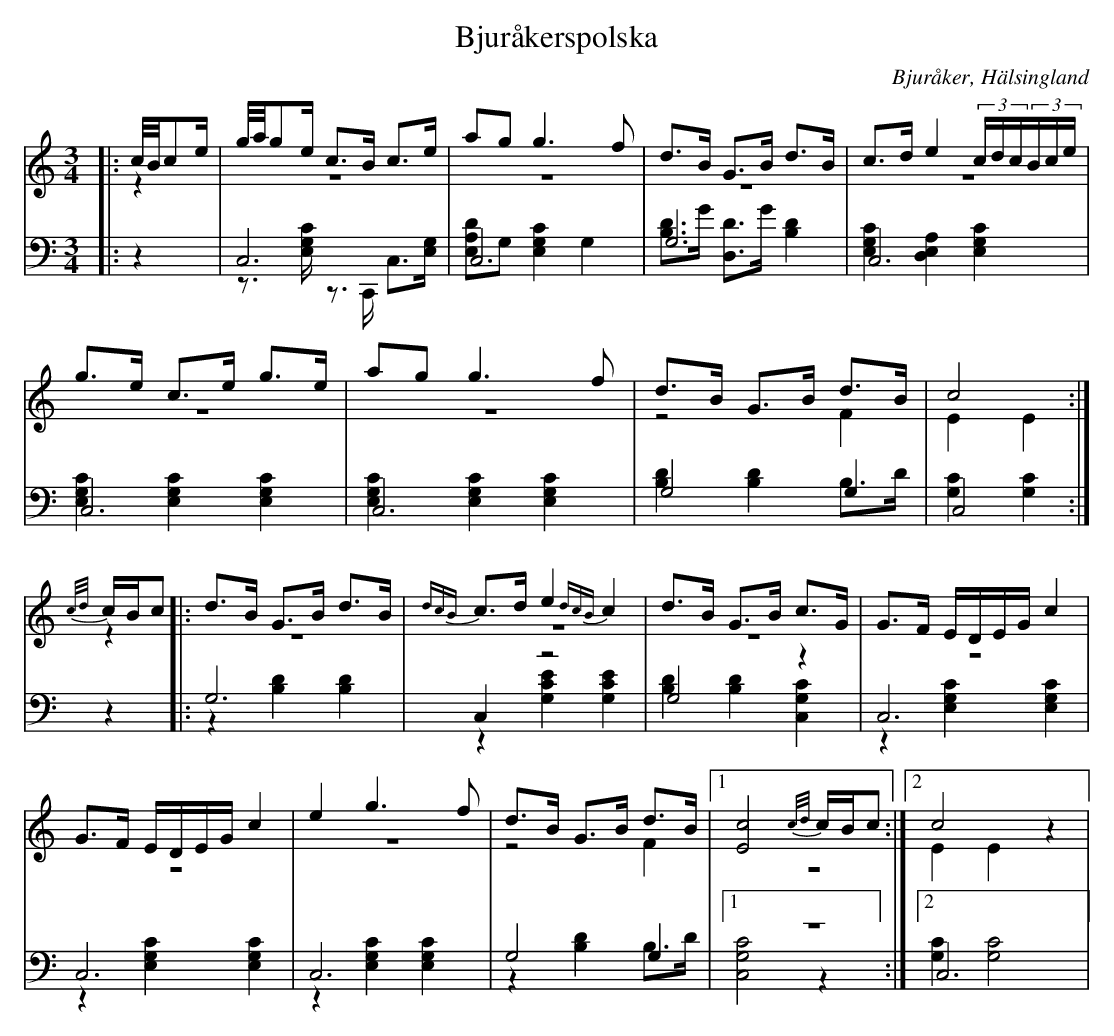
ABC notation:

X:1
T: Bjuråkerspolska
O: Bjuråker, Hälsingland
M: 3/4
L: 1/8
K: C
V:1
V:2 merge
V:3
V:4 merge
V:1
|:c//B//ce/|g//a//ge/ c>B c>e|ag g3 f|d>B G>B d>B|c>d e2 (3c/d/c/(3B/c/e/|
g>e c>e g>e|ag g3 f|d>B G>B d>B|c4:|
{c/d/}c/B/c |:d>B G>B d>B|{dcB}c>d e2 {dcB}c2|d>B G>B c>G|G>F E/D/E/G/ c2|
G>F E/D/E/G/ c2|e2 g3 f|d>B G>B d>B|1 [E4c4] {c/d/}c/B/c:|2 c4 z2|
V:2
|:z2|z6|z6|z6|z6|
z6|z6|z4 F2|E2 E2:|
z2|:z6|z6|z6|z6|
 z6|z6|z4 F2|1 z6:|2 E2 E2 z2|
V:3 clef=bass
|:z2|C,6|C,6|G,6|C,6|
C,6|C,6|G,4 G,2|C,4:|
z2|:G,6|C,2 z4|G,4 z2|C,6|
 C,6|C,6|G,4 G,2|1 z6:|2 C,6|
V:4 clef=bass
|:z2|z>[E,G,C] z>C,, C,>[E,G,]|[E,A,D]G, [E,2G,2C2] G,2|[B,D]>G [D,D]>G [B,2D2]|[E,2G,2C2] [E,2A,2D,2] [E,2G,2C2]|
[E,2G,2C2] [E,2G,2C2] [E,2G,2C2]|[E,2G,2C2] [E,2G,2C2] [E,2G,2C2]|[B,2D2] [B,2D2] B,>D|[G,2C2][G,2C2]:|
z2|:z2 [B,2D2] [B,2D2]|z2 [G,2C2E2] [G,2C2E2]|[B,2D2][B,2D2] [C,2G,2C2]|z2 [E,2G,2C2] [E,2G,2C2]|
z2 [E,2G,2C2] [E,2G,2C2]|z2 [E,2G,2C2] [E,2G,2C2]|z2 [B,2D2] B,>D|1 [C,4G,4C4] z2:|2 [G,2C2] [G,4C4]|
